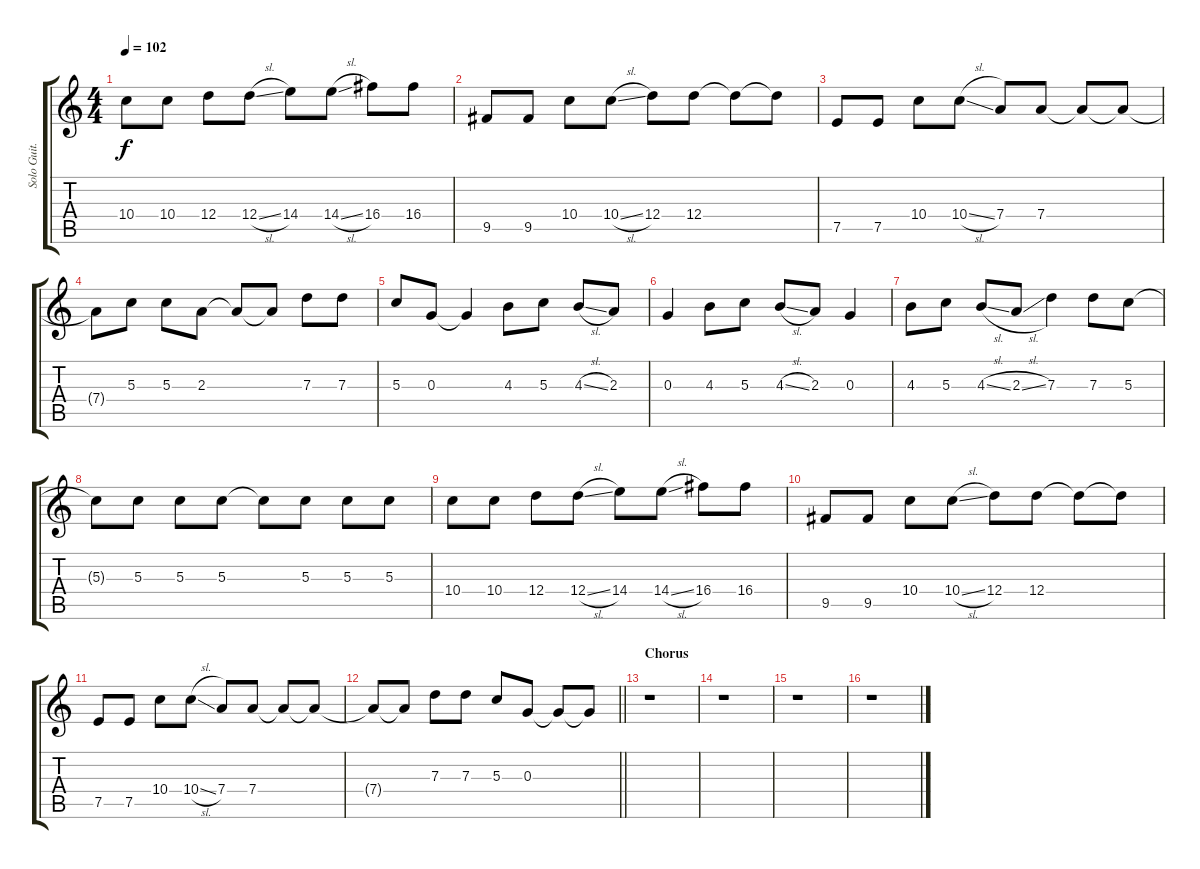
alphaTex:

\track ("Solo Guit. 2" "Solo Guit.") {instrument distortionguitar}
\staff {score tabs}
\tuning (E4 B3 G3 D3 A2 E2) {hide}
\ts (4 4)
\tempo 102
\clef g2
\ks c
10.4.8{dy f} 10.4.8 12.4.8 12.4{sl}.8 14.4.8 14.4{sl}.8 16.4.8 16.4.8 |
9.5.8 9.5.8 10.4.8 10.4{sl}.8 12.4.8 12.4.8 12.4{t}.8 12.4{t}.8 |
7.5.8 7.5.8 10.4.8 10.4{sl}.8 7.4.8 7.4.8 7.4{t}.8 7.4{t}.8 |
7.4{t}.8 5.3.8 5.3.8 2.3.8 2.3{t}.8 2.3{t}.8 7.3.8 7.3.8 |
5.3.8 0.3.8 0.3{t}.4 4.3.8 5.3.8 4.3{sl}.8 2.3.8 |
0.3.4 4.3.8 5.3.8 4.3{sl}.8 2.3.8 0.3.4 |
4.3.8 5.3.8 4.3{sl}.8 2.3{sl}.8 7.3.4 7.3.8 5.3.8 |
5.3{t}.8 5.3.8 5.3.8 5.3.8 5.3{t}.8 5.3.8 5.3.8 5.3.8 |
10.4.8 10.4.8 12.4.8 12.4{sl}.8 14.4.8 14.4{sl}.8 16.4.8 16.4.8 |
9.5.8 9.5.8 10.4.8 10.4{sl}.8 12.4.8 12.4.8 12.4{t}.8 12.4{t}.8 |
7.5.8 7.5.8 10.4.8 10.4{sl}.8 7.4.8 7.4.8 7.4{t}.8 7.4{t}.8 |
\barLineRight lightlight
7.4{t}.8 7.4{t}.8 7.3.8 7.3.8 5.3.8 0.3.8 0.3{t}.8 0.3{t}.8 |
\section ("" "Chorus")
r.1 |
r.1 |
r.1 |
r.1
